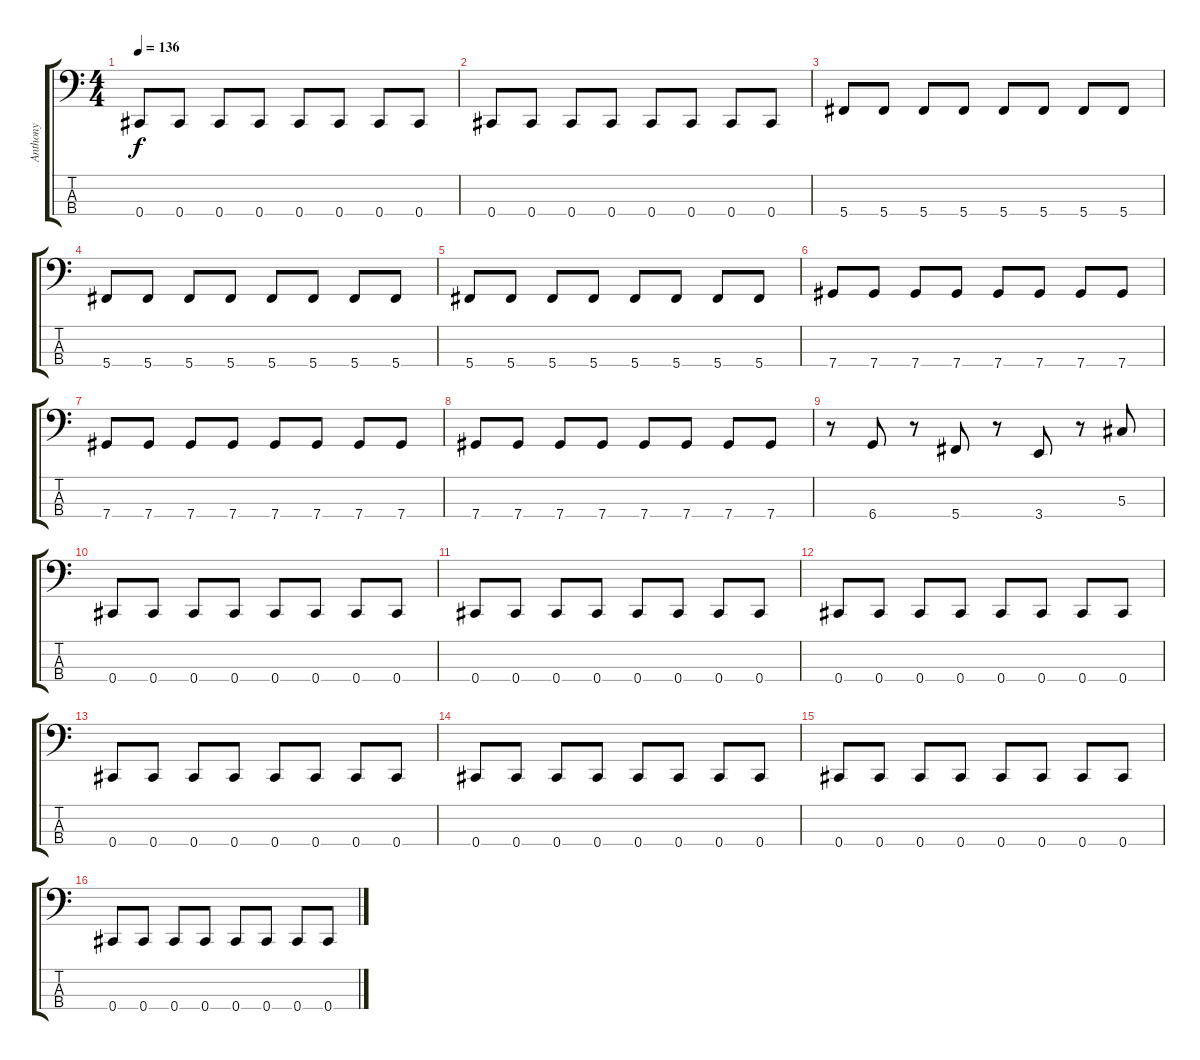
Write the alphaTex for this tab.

\track ("Anthony" "Anthony") {instrument electricbassfinger}
\staff {score tabs}
\tuning (Gb2 Db2 Ab1 Db1) {hide}
\ts (4 4)
\tempo 136
\clef f4
\ks c
0.4.8{dy f} 0.4.8 0.4.8 0.4.8 0.4.8 0.4.8 0.4.8 0.4.8 |
0.4.8 0.4.8 0.4.8 0.4.8 0.4.8 0.4.8 0.4.8 0.4.8 |
5.4.8 5.4.8 5.4.8 5.4.8 5.4.8 5.4.8 5.4.8 5.4.8 |
5.4.8 5.4.8 5.4.8 5.4.8 5.4.8 5.4.8 5.4.8 5.4.8 |
5.4.8 5.4.8 5.4.8 5.4.8 5.4.8 5.4.8 5.4.8 5.4.8 |
7.4.8 7.4.8 7.4.8 7.4.8 7.4.8 7.4.8 7.4.8 7.4.8 |
7.4.8 7.4.8 7.4.8 7.4.8 7.4.8 7.4.8 7.4.8 7.4.8 |
7.4.8 7.4.8 7.4.8 7.4.8 7.4.8 7.4.8 7.4.8 7.4.8 |
r.8 6.4.8 r.8 5.4.8 r.8 3.4.8 r.8 5.3.8 |
0.4.8 0.4.8 0.4.8 0.4.8 0.4.8 0.4.8 0.4.8 0.4.8 |
0.4.8 0.4.8 0.4.8 0.4.8 0.4.8 0.4.8 0.4.8 0.4.8 |
0.4.8 0.4.8 0.4.8 0.4.8 0.4.8 0.4.8 0.4.8 0.4.8 |
0.4.8 0.4.8 0.4.8 0.4.8 0.4.8 0.4.8 0.4.8 0.4.8 |
0.4.8 0.4.8 0.4.8 0.4.8 0.4.8 0.4.8 0.4.8 0.4.8 |
0.4.8 0.4.8 0.4.8 0.4.8 0.4.8 0.4.8 0.4.8 0.4.8 |
0.4.8 0.4.8 0.4.8 0.4.8 0.4.8 0.4.8 0.4.8 0.4.8
